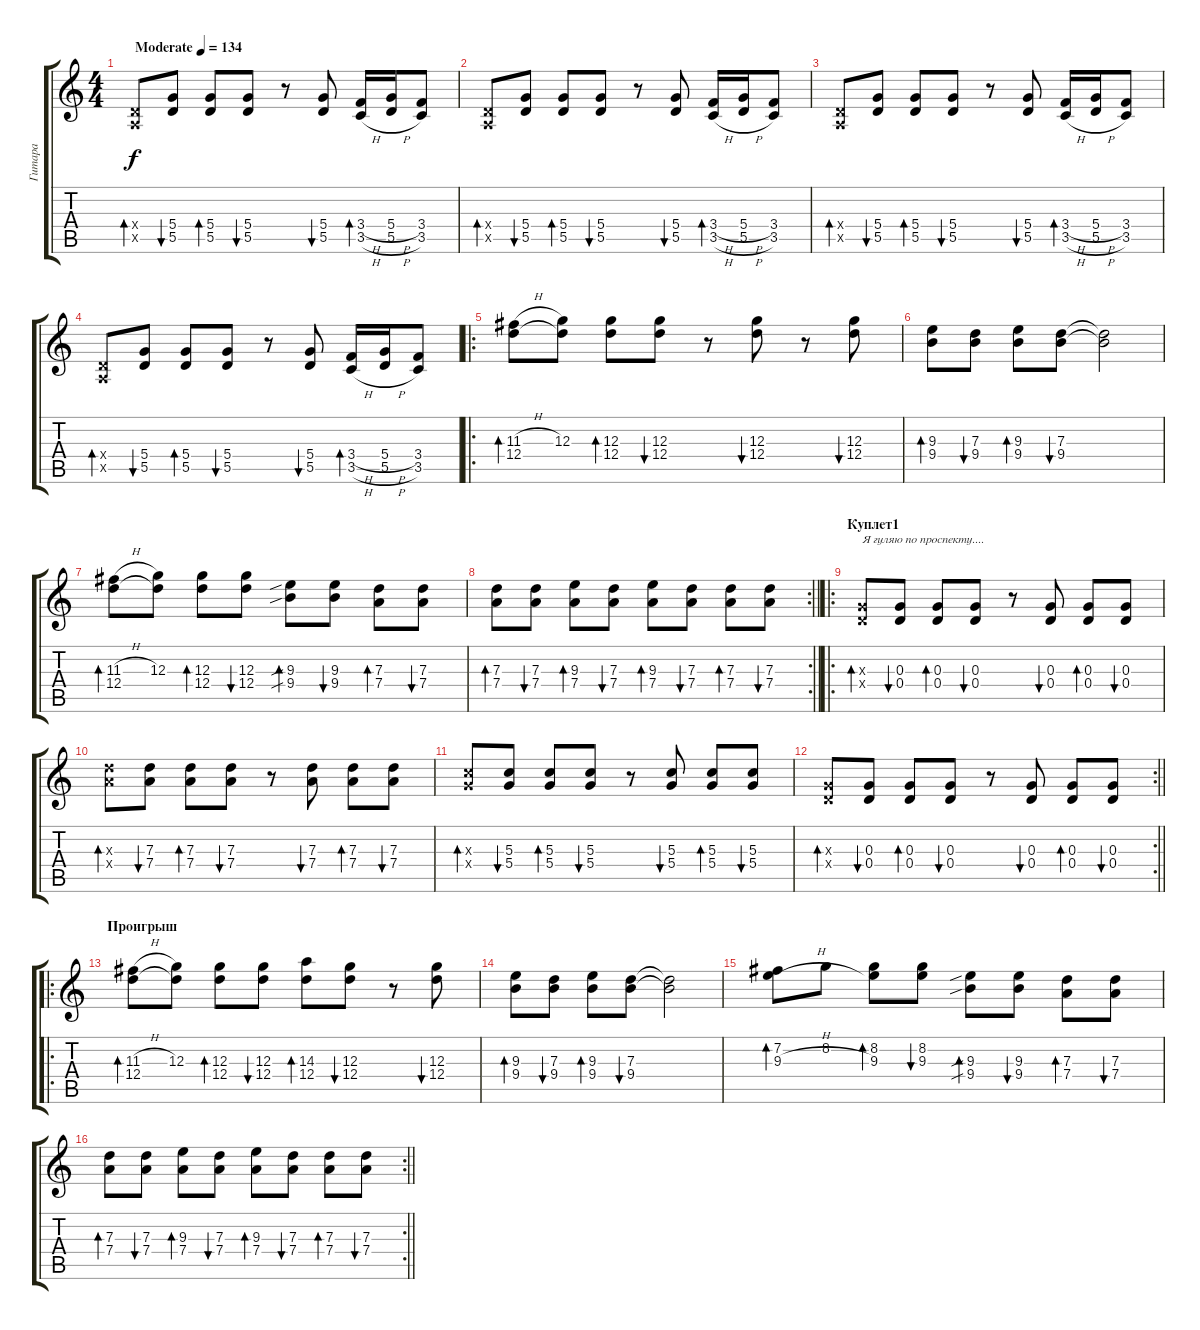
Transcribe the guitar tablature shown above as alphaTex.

\track ("Гитара" "Гитара") {instrument electricguitarclean}
\staff {score tabs}
\tuning (E4 B3 G3 D3 A2 E2) {hide}
\ts (4 4)
\tempo (134 "Moderate")
\clef g2
\ks c
(0.4{x} 0.5{x}).8{bd 60 dy f instrument electricguitarclean} (5.4 5.5).8{bu 60} (5.4 5.5).8{bd 60} (5.4 5.5).8{bu 60} r.8 (5.4 5.5).8{bu 60} (3.4{h} 3.5{h}).16{bd 60} (5.4{h} 5.5{h}).16 (3.4 3.5).8 |
(0.4{x} 0.5{x}).8{bd 60} (5.4 5.5).8{bu 60} (5.4 5.5).8{bd 60} (5.4 5.5).8{bu 60} r.8 (5.4 5.5).8{bu 60} (3.4{h} 3.5{h}).16{bd 60} (5.4{h} 5.5{h}).16 (3.4 3.5).8 |
(0.4{x} 0.5{x}).8{bd 60} (5.4 5.5).8{bu 60} (5.4 5.5).8{bd 60} (5.4 5.5).8{bu 60} r.8 (5.4 5.5).8{bu 60} (3.4{h} 3.5{h}).16{bd 60} (5.4{h} 5.5{h}).16 (3.4 3.5).8 |
(0.4{x} 0.5{x}).8{bd 60} (5.4 5.5).8{bu 60} (5.4 5.5).8{bd 60} (5.4 5.5).8{bu 60} r.8 (5.4 5.5).8{bu 60} (3.4{h} 3.5{h}).16{bd 60} (5.4{h} 5.5{h}).16 (3.4 3.5).8 |
\ro
(11.3{h} 12.4).8{bd 60} (12.3 12.4{t}).8 (12.3 12.4).8{bd 60} (12.3 12.4).8{bu 60} r.8 (12.3 12.4).8{bu 60} r.8 (12.3 12.4).8{bu 60} |
(9.3 9.4).8{bd 60} (7.3 9.4).8{bu 60} (9.3 9.4).8{bd 60} (7.3 9.4).8{bu 60} (7.3{t} 9.4{t}).2 |
(11.3{h} 12.4).8{bd 60} (12.3 12.4{t}).8 (12.3 12.4).8{bd 60} (12.3 12.4).8{bu 60} (9.3{sib} 9.4{sib}).8{bd 60} (9.3 9.4).8{bu 60} (7.3 7.4).8{bd 60} (7.3 7.4).8{bu 60} |
\rc 2
\barLineRight lightlight
(7.3 7.4).8{bd 60} (7.3 7.4).8{bu 60} (9.3 7.4).8{bd 60} (7.3 7.4).8{bu 60} (9.3 7.4).8{bd 60} (7.3 7.4).8{bu 60} (7.3 7.4).8{bd 60} (7.3 7.4).8{bu 60} |
\ro
\section ("" "Куплет1")
(0.3{x} 0.4{x}).8{bd 60 txt "Я гуляю по проспекту...."} (0.3 0.4).8{bu 60} (0.3 0.4).8{bd 60} (0.3 0.4).8{bu 60} r.8 (0.3 0.4).8{bu 60} (0.3 0.4).8{bd 60} (0.3 0.4).8{bu 60} |
(7.3{x} 7.4{x}).8{bd 60} (7.3 7.4).8{bu 60} (7.3 7.4).8{bd 60} (7.3 7.4).8{bu 60} r.8 (7.3 7.4).8{bu 60} (7.3 7.4).8{bd 60} (7.3 7.4).8{bu 60} |
(5.3{x} 5.4{x}).8{bd 60} (5.3 5.4).8{bu 60} (5.3 5.4).8{bd 60} (5.3 5.4).8{bu 60} r.8 (5.3 5.4).8{bu 60} (5.3 5.4).8{bd 60} (5.3 5.4).8{bu 60} |
\rc 2
\barLineRight lightlight
(0.3{x} 0.4{x}).8{bd 60} (0.3 0.4).8{bu 60} (0.3 0.4).8{bd 60} (0.3 0.4).8{bu 60} r.8 (0.3 0.4).8{bu 60} (0.3 0.4).8{bd 60} (0.3 0.4).8{bu 60} |
\ro
\section ("" "Проигрыш")
(11.3{h} 12.4).8{bd 60} (12.3 12.4{t}).8 (12.3 12.4).8{bd 60} (12.3 12.4).8{bu 60} (14.3 12.4).8{bd 60} (12.3 12.4).8{bu 60} r.8 (12.3 12.4).8{bu 60} |
(9.3 9.4).8{bd 60} (7.3 9.4).8{bu 60} (9.3 9.4).8{bd 60} (7.3 9.4).8{bu 60} (7.3{t} 9.4{t}).2 |
(7.2 9.3{h}).8{bd 60} 8.2.8 (8.2 9.3).8{bd 60} (8.2 9.3).8{bu 60} (9.3{sib} 9.4{sib}).8{bd 60} (9.3 9.4).8{bu 60} (7.3 7.4).8{bd 60} (7.3 7.4).8{bu 60} |
\rc 2
\barLineRight lightlight
(7.3 7.4).8{bd 60} (7.3 7.4).8{bu 60} (9.3 7.4).8{bd 60} (7.3 7.4).8{bu 60} (9.3 7.4).8{bd 60} (7.3 7.4).8{bu 60} (7.3 7.4).8{bd 60} (7.3 7.4).8{bu 60}
